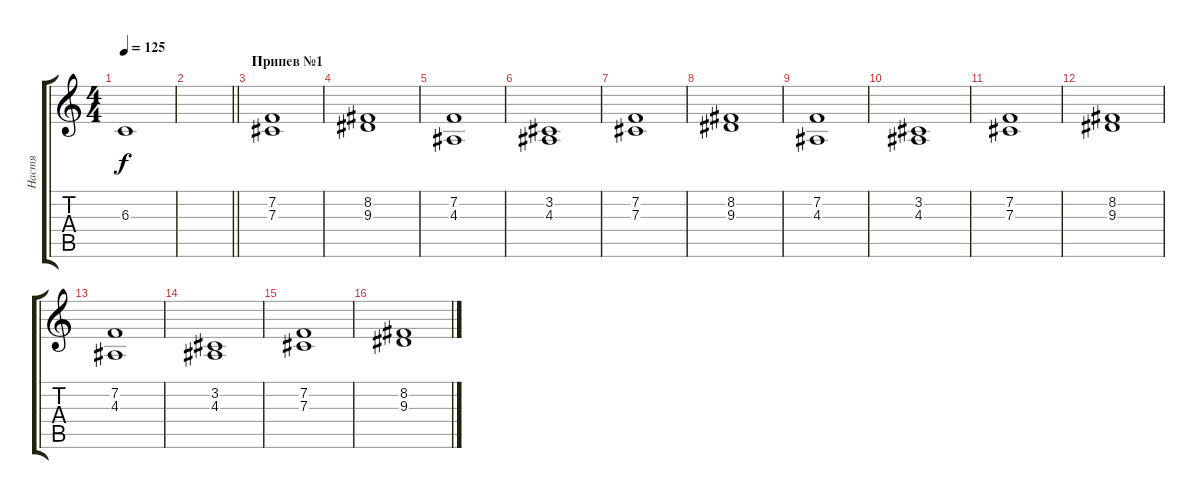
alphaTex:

\track ("Настя" "Настя") {instrument stringensemble1}
\staff {score tabs}
\tuning (Eb4 Bb3 Gb3 Db3 Ab2 Eb2) {hide}
\ts (4 4)
\tempo 125
\clef g2
\ks c
6.3.1{dy f} |
\barLineRight lightlight
|
\section ("" "Припев №1")
(7.2 7.3).1 |
(8.2 9.3).1 |
(7.2 4.3).1 |
(3.2 4.3).1 |
(7.2 7.3).1 |
(8.2 9.3).1 |
(7.2 4.3).1 |
(3.2 4.3).1 |
(7.2 7.3).1 |
(8.2 9.3).1 |
(7.2 4.3).1 |
(3.2 4.3).1 |
(7.2 7.3).1 |
(8.2 9.3).1
